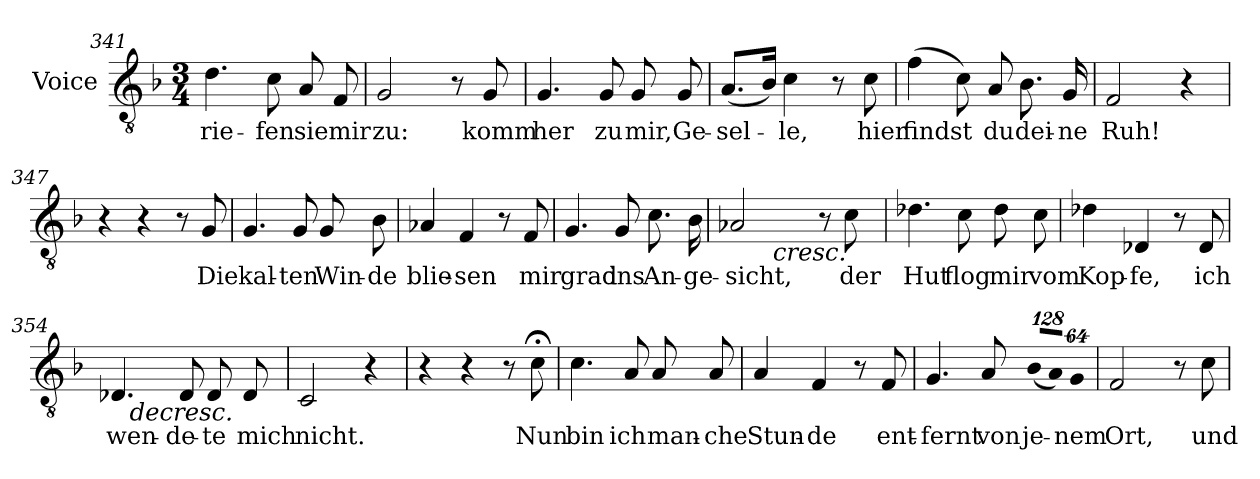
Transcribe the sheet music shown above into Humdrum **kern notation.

**kern	**text
*part1	*part1
*staff1	*staff1
*I"Voice	*
*clefGv2	*
*ITrd7c12	*
*k[b-]	*
*F:	*
*M3/4	*
=341	=341
!	!LO:LY:b:color=#000000
4.Di\	rie-
!	!LO:LY:b:color=#000000
8Ci\	-fen
!	!LO:LY:b:color=#000000
8AAi/	sie
!	!LO:LY:b:color=#000000
8FFi/	mir
=342	=342
!	!LO:LY:b:color=#000000
2GGi/	zu:
8r	.
!	!LO:LY:b:color=#000000
8GGi/	komm
=343	=343
!	!LO:LY:b:color=#000000
4.GGi/	her
!	!LO:LY:b:color=#000000
8GGi/	zu
!	!LO:LY:b:color=#000000
8GGi/	mir,
!	!LO:LY:b:color=#000000
8GGi/	Ge-
=344	=344
!	!LO:LY:b:color=#000000
(8.AAi/L	-sel-
16BB-i/Jk)	.
!	!LO:LY:b:color=#000000
4Ci\	-le,
8r	.
!	!LO:LY:b:color=#000000
8Ci\	hier
!!LO:LB:g=z
=345	=345
!	!LO:LY:b:color=#000000
(4Fi\	findst
8Ci\)	.
!	!LO:LY:b:color=#000000
8AAi/	du
!	!LO:LY:b:color=#000000
8.BB-i\	dei-
!	!LO:LY:b:color=#000000
16GGi/	-ne
=346	=346
!	!LO:LY:b:color=#000000
2FFi/	Ruh!
4r	.
=347	=347
4r	.
4r	.
8r	.
!	!LO:LY:b:color=#000000
8GGi/	Die
=348	=348
!	!LO:LY:b:color=#000000
4.GGi/	kal-
!	!LO:LY:b:color=#000000
8GGi/	-ten
!	!LO:LY:b:color=#000000
8GGi/	Win-
!	!LO:LY:b:color=#000000
8BB-i\	-de
=349	=349
!	!LO:LY:b:color=#000000
4AA-Xi/	blie-
!	!LO:LY:b:color=#000000
4FFi/	-sen
8r	.
!	!LO:LY:b:color=#000000
8FFi/	mir
=350	=350
!	!LO:LY:b:color=#000000
4.GGi/	grad
!	!LO:LY:b:color=#000000
8GGi/	ins
!	!LO:LY:b:color=#000000
8.Ci\	An-
!	!LO:LY:b:color=#000000
16BB-i\	-ge-
=351	=351
!	!LO:LY:b:color=#000000
*^	*
2AA-Xi/	8ryy	-sicht,
.	32ryy	.
.	128ryy	.
.	512ryy	.
!	!LO:TX:b:i:t=cresc.	!
.	2ryy	.
8r	.	.
!	!	!LO:LY:b:color=#000000
8Ci\	.	der
.	16ryy	.
.	64ryy	.
.	256.ryy	.
*v	*v	*
!!LO:LB:g=z
=352	=352
*^	*
!	!	!LO:LY:b:color=#000000
*v	*v	*
4.D-Xi\	Hut
!	!LO:LY:b:color=#000000
8Ci\	flog
!	!LO:LY:b:color=#000000
8D-i\	mir
!	!LO:LY:b:color=#000000
8Ci\	vom
=353	=353
!	!LO:LY:b:color=#000000
4D-Xi\	Kop-
!	!LO:LY:b:color=#000000
4DD-Xi/	-fe,
8r	.
!	!LO:LY:b:color=#000000
8DD-i/	ich
=354	=354
!	!LO:LY:b:color=#000000
*^	*
4.DD-Xi/	32ryy	wen-
.	128ryy	.
.	512ryy	.
!	!LO:TX:b:i:t=decresc.	!
.	2ryy	.
!	!	!LO:LY:b:color=#000000
8DD-i/	.	-de-
!	!	!LO:LY:b:color=#000000
8DD-i/	.	-te
.	8ryy	.
!	!	!LO:LY:b:color=#000000
8DD-i/	.	mich
.	16ryy	.
.	64ryy	.
.	256.ryy	.
*v	*v	*
=355	=355
*^	*
!	!	!LO:LY:b:color=#000000
*v	*v	*
2CCi/	nicht.
4r	.
=356	=356
4r	.
4r	.
8r	.
!	!LO:LY:b:color=#000000
8C;i\	Nun
=357	=357
!	!LO:LY:b:color=#000000
4.Ci\	bin
!	!LO:LY:b:color=#000000
8AAi/	ich
!	!LO:LY:b:color=#000000
8AAi/	man-
!	!LO:LY:b:color=#000000
8AAi/	-che
=358	=358
!	!LO:LY:b:color=#000000
4AAi/	Stun-
!	!LO:LY:b:color=#000000
4FFi/	-de
8r	.
!	!LO:LY:b:color=#000000
8FFi/	ent-
!!LO:LB:g=z
=359	=359
!	!LO:LY:b:color=#000000
4.GGi/	-fernt
!	!LO:LY:b:color=#000000
8AAi/	von
!LO:N:vis=8	!
!	!LO:LY:b:color=#000000
(1024%85BB-i/L	je-
!LO:N:vis=8	!
1024%85AAi/J)	.
!LO:N:vis=8	!
!	!LO:LY:b:color=#000000
512%43GGi/	-nem
=360	=360
!	!LO:LY:b:color=#000000
2FFi/	Ort,
8r	.
!	!LO:LY:b:color=#000000
8Ci\	und
=	=
*-	*-
